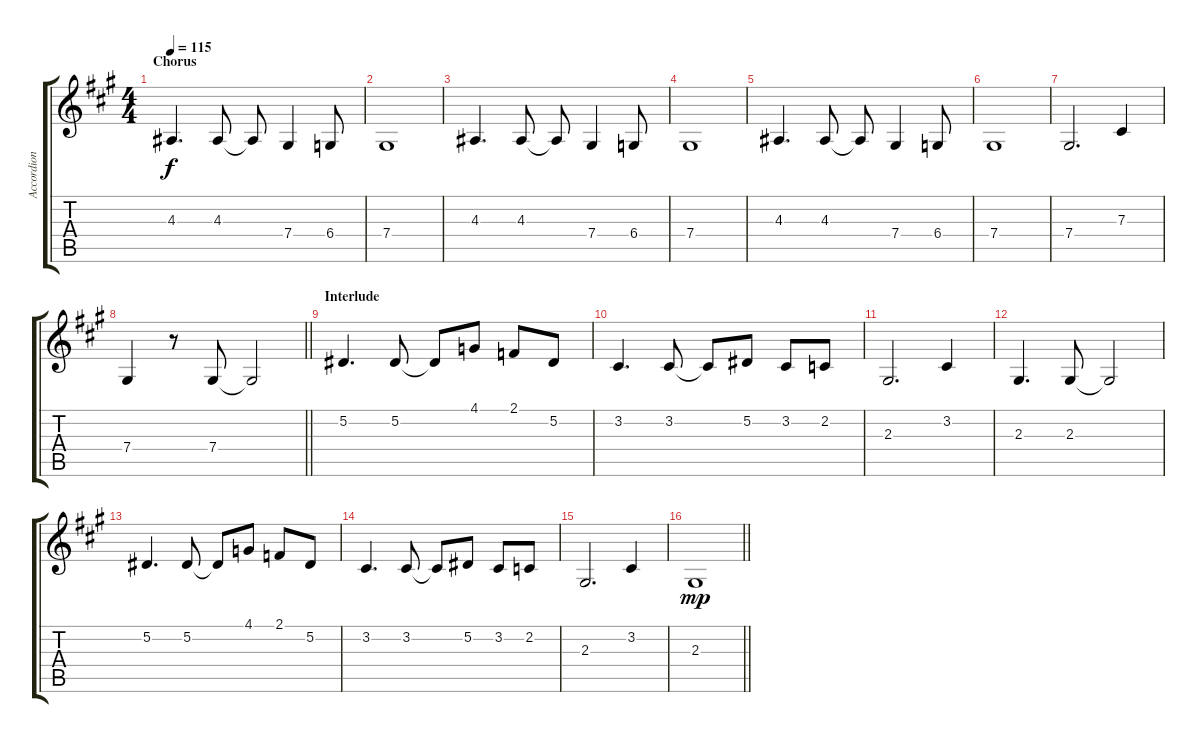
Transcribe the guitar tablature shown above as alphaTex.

\track ("Accordion" "Accordion") {instrument accordion}
\staff {score tabs}
\tuning (Eb4 Bb3 Gb3 Db3 Ab2 Eb2) {hide}
\ts (4 4)
\section ("" "Chorus")
\tempo 115
\clef g2
\ks a
4.3.4{d dy f} 4.3.8 4.3{t}.8 7.4.4 6.4.8 |
7.4.1 |
4.3.4{d} 4.3.8 4.3{t}.8 7.4.4 6.4.8 |
7.4.1 |
4.3.4{d} 4.3.8 4.3{t}.8 7.4.4 6.4.8 |
7.4.1 |
7.4.2{d} 7.3.4 |
\barLineRight lightlight
7.4.4 r.8 7.4.8 7.4{t}.2 |
\section ("" "Interlude")
5.2.4{d} 5.2.8 5.2{t}.8 4.1.8 2.1.8 5.2.8 |
3.2.4{d} 3.2.8 3.2{t}.8 5.2.8 3.2.8 2.2.8 |
2.3.2{d} 3.2.4 |
2.3.4{d} 2.3.8 2.3{t}.2 |
5.2.4{d} 5.2.8 5.2{t}.8 4.1.8 2.1.8 5.2.8 |
3.2.4{d} 3.2.8 3.2{t}.8 5.2.8 3.2.8 2.2.8 |
2.3.2{d} 3.2.4 |
\barLineRight lightlight
2.3.1{dy mp}
